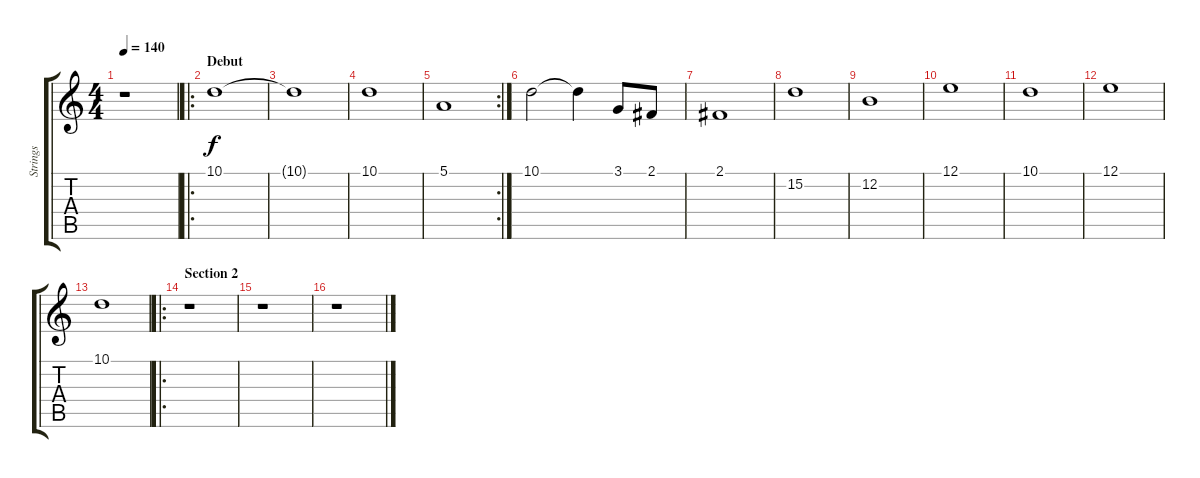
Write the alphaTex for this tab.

\track ("Strings" "Strings") {instrument stringensemble1}
\staff {score tabs}
\tuning (E4 B3 G3 D3 A2 E2) {hide}
\ts (4 4)
\tempo 140
\clef g2
\ks c
r.1{dy f instrument stringensemble1} |
\ro
\section ("" "Debut")
10.1.1 |
10.1{t}.1 |
10.1.1 |
\rc 2
5.1.1 |
10.1.2 10.1{t}.4 3.1.8 2.1.8 |
2.1.1 |
15.2.1 |
12.2.1 |
12.1.1 |
10.1.1 |
12.1.1 |
10.1.1 |
\ro
\section ("" "Section 2")
r.1 |
r.1 |
r.1
